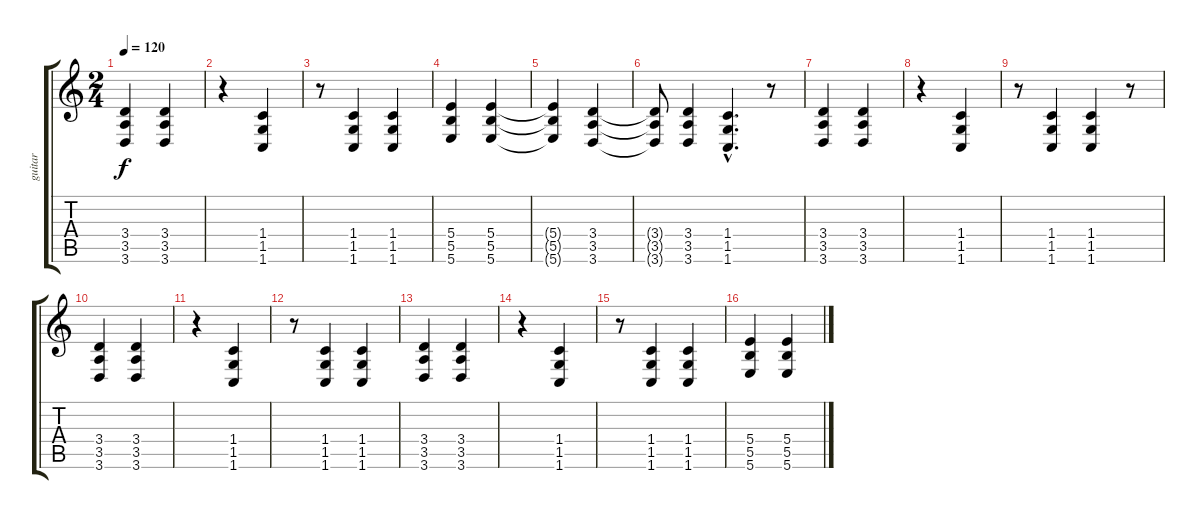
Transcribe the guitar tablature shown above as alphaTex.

\track ("guitar" "guitar") {instrument distortionguitar}
\staff {score tabs}
\tuning (D4 A3 E3 B2 Gb2 B1) {hide}
\ts (2 4)
\tempo 120
\clef g2
\ks c
(3.4 3.5 3.6).4{dy f} (3.4 3.5 3.6).4 |
r.4 (1.4 1.5 1.6).4 |
r.8 (1.4 1.5 1.6).4 (1.4 1.5 1.6).4 |
(5.4 5.5 5.6).4 (5.4 5.5 5.6).4 |
(5.4{t} 5.5{t} 5.6{t}).4 (3.4 3.5 3.6).4 |
(3.4{t} 3.5{t} 3.6{t}).8 (3.4 3.5 3.6).4 (1.4{hac} 1.5{hac} 1.6{hac}).4{d} r.8 |
(3.4 3.5 3.6).4 (3.4 3.5 3.6).4 |
r.4 (1.4 1.5 1.6).4 |
r.8 (1.4 1.5 1.6).4 (1.4 1.5 1.6).4 r.8 |
(3.4 3.5 3.6).4 (3.4 3.5 3.6).4 |
r.4 (1.4 1.5 1.6).4 |
r.8 (1.4 1.5 1.6).4 (1.4 1.5 1.6).4 |
(3.4 3.5 3.6).4 (3.4 3.5 3.6).4 |
r.4 (1.4 1.5 1.6).4 |
r.8 (1.4 1.5 1.6).4 (1.4 1.5 1.6).4 |
(5.4 5.5 5.6).4 (5.4 5.5 5.6).4
